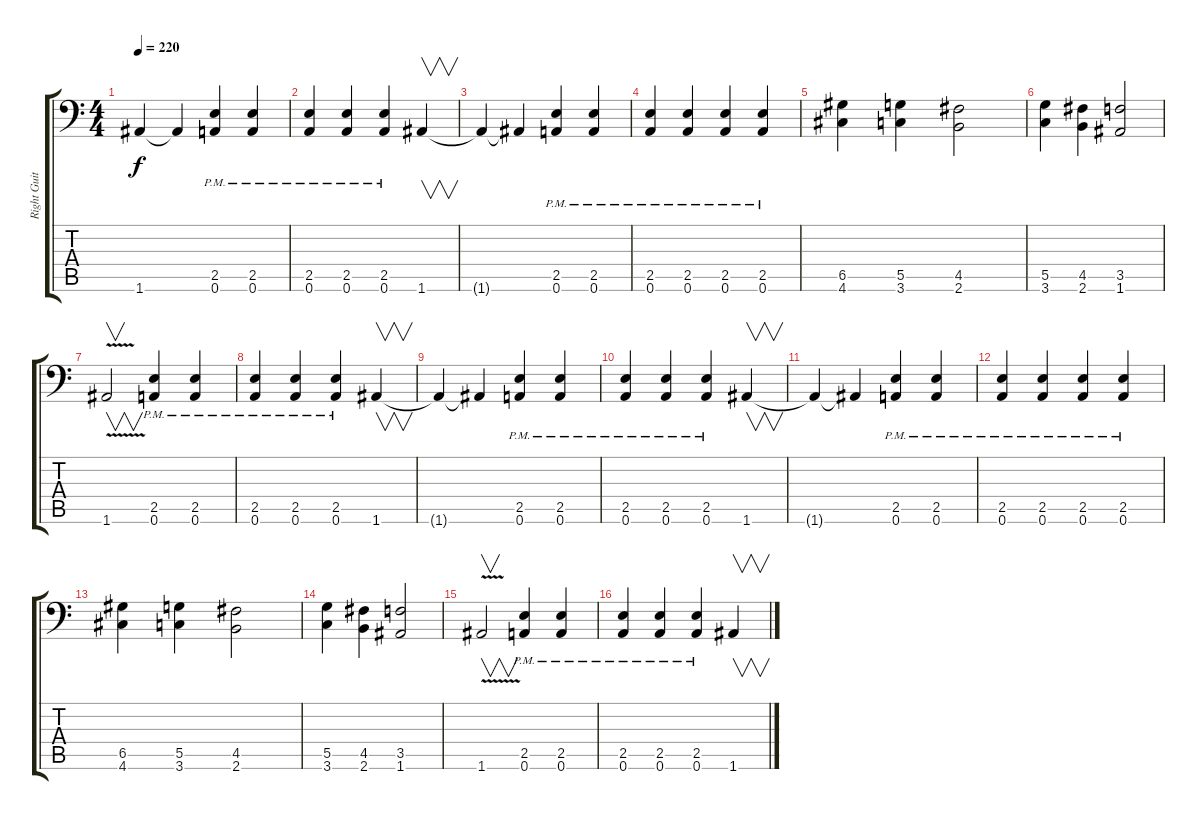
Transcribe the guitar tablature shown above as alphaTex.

\track ("Right Guitar" "Right Guit") {instrument overdrivenguitar}
\staff {score tabs}
\tuning (A3 E3 C3 G2 D2 A1) {hide}
\ts (4 4)
\tempo 220
\clef f4
\ks c
1.6{t}.4{dy f} 1.6{t}.4 (2.5{pm} 0.6{pm}).4 (2.5{pm} 0.6{pm}).4 |
(2.5{pm} 0.6{pm}).4 (2.5{pm} 0.6{pm}).4 (2.5{pm} 0.6{pm}).4 1.6.4{v} |
1.6{t}.4 1.6{t}.4 (2.5{pm} 0.6{pm}).4 (2.5{pm} 0.6{pm}).4 |
(2.5{pm} 0.6{pm}).4 (2.5{pm} 0.6{pm}).4 (2.5{pm} 0.6{pm}).4 (2.5{pm} 0.6{pm}).4 |
(6.5 4.6).4 (5.5 3.6).4 (4.5 2.6).2 |
(5.5 3.6).4 (4.5 2.6).4 (3.5 1.6).2 |
1.6{v}.2{v} (2.5{pm} 0.6{pm}).4 (2.5{pm} 0.6{pm}).4 |
(2.5{pm} 0.6{pm}).4 (2.5{pm} 0.6{pm}).4 (2.5{pm} 0.6{pm}).4 1.6.4{v} |
1.6{t}.4 1.6{t}.4 (2.5{pm} 0.6{pm}).4 (2.5{pm} 0.6{pm}).4 |
(2.5{pm} 0.6{pm}).4 (2.5{pm} 0.6{pm}).4 (2.5{pm} 0.6{pm}).4 1.6.4{v} |
1.6{t}.4 1.6{t}.4 (2.5{pm} 0.6{pm}).4 (2.5{pm} 0.6{pm}).4 |
(2.5{pm} 0.6{pm}).4 (2.5{pm} 0.6{pm}).4 (2.5{pm} 0.6{pm}).4 (2.5{pm} 0.6{pm}).4 |
(6.5 4.6).4 (5.5 3.6).4 (4.5 2.6).2 |
(5.5 3.6).4 (4.5 2.6).4 (3.5 1.6).2 |
1.6{v}.2{v} (2.5{pm} 0.6{pm}).4 (2.5{pm} 0.6{pm}).4 |
(2.5{pm} 0.6{pm}).4 (2.5{pm} 0.6{pm}).4 (2.5{pm} 0.6{pm}).4 1.6.4{v}
